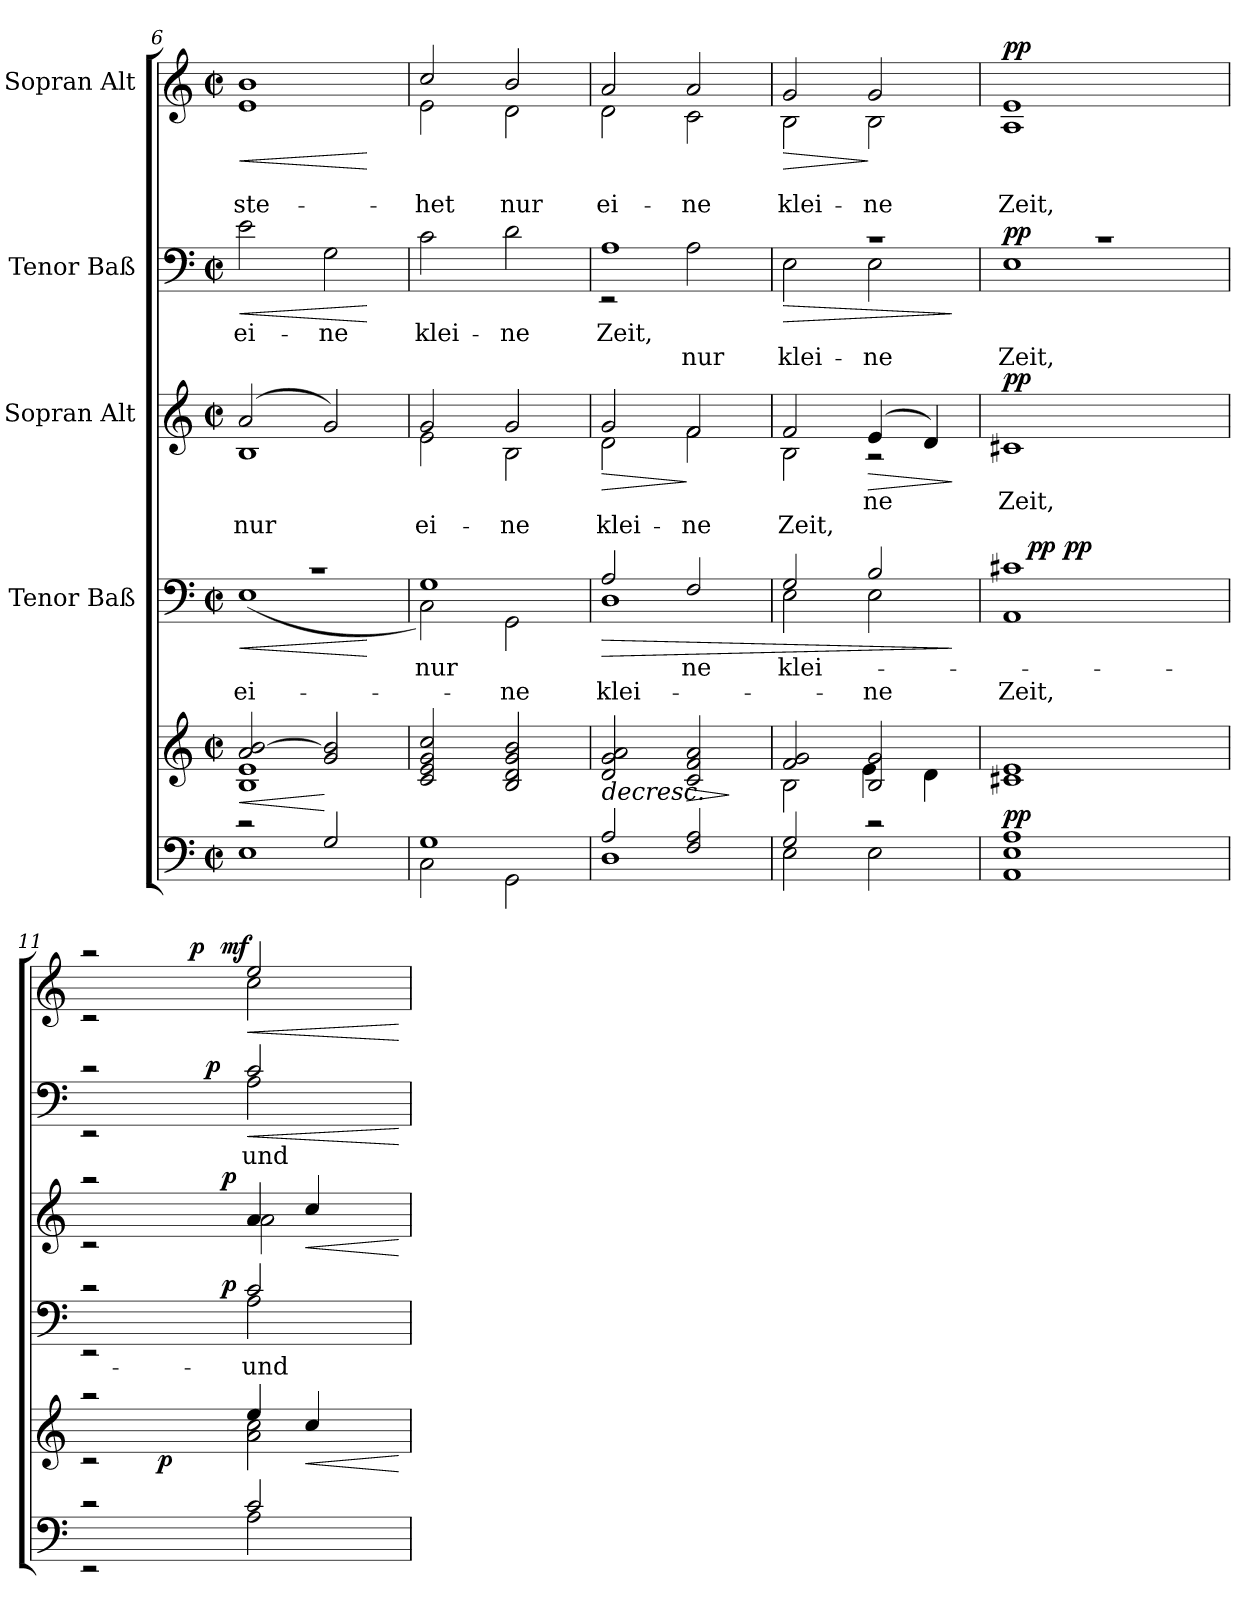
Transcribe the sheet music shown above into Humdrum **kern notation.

**kern	**kern	**dynam	**kern	**text	**text	**dynam	**kern	**text	**text	**dynam	**kern	**text	**text	**dynam	**kern	**text	**text	**dynam
*part5	*part5	*part5	*part4	*part4	*part4	*part4	*part3	*part3	*part3	*part3	*part2	*part2	*part2	*part2	*part1	*part1	*part1	*part1
*staff6	*staff5	*staff5/6	*staff4	*staff4	*staff4	*staff4	*staff3	*staff3	*staff3	*staff3	*staff2	*staff2	*staff2	*staff2	*staff1	*staff1	*staff1	*staff1
*	*	*	*I"Tenor Baß	*	*	*	*I"Sopran Alt	*	*	*	*I"Tenor Baß	*	*	*	*I"Sopran Alt	*	*	*
!!LO:LB:g=z
*clefF4	*clefG2	*	*clefF4	*	*	*	*clefG2	*	*	*	*clefF4	*	*	*	*clefG2	*	*	*
*k[]	*k[]	*	*k[]	*	*	*	*k[]	*	*	*	*k[]	*	*	*	*k[]	*	*	*
*a:	*a:	*	*a:	*	*	*	*a:	*	*	*	*a:	*	*	*	*a:	*	*	*
*M2/2	*M2/2	*	*M2/2	*	*	*	*M2/2	*	*	*	*M2/2	*	*	*	*M2/2	*	*	*
*met(c|)	*met(c|)	*	*met(c|)	*	*	*	*met(c|)	*	*	*	*met(c|)	*	*	*	*met(c|)	*	*	*
=6	=6	=6	=6	=6	=6	=6	=6	=6	=6	=6	=6	=6	=6	=6	=6	=6	=6	=6
*^	*	*	*	*	*	*	*	*	*	*	*	*	*	*	*	*	*	*
!	!	!	!LO:HP:b	!	!	!	!LO:HP:b	!	!	!	!	!	!	!	!LO:HP:b	!	!	!	!LO:HP:b
*	*	*^	*	*^	*	*	*	*^	*	*	*	*	*	*	*	*^	*	*	*
!	!	!	!	!	!	!	!	!	!	!	!	!	!	!	!	!	!	!	!	!	!	!	!LO:HP:n=1:b
2rc	1E	2a/ [>2b/	1B 1e	<	1rc	(1E	.	ei-	<	(2a/	1B	.	nur	.	2e\	ei-	.	<	1b	1e	.	-ste-	< <
2G/	.	2g/ 2b/]	.	[	.	.	.	.	.	2g/)	.	.	.	.	2G\	-ne	.	.	.	.	.	.	.
*v	*v	*	*	*	*v	*v	*	*	*	*v	*v	*	*	*	*	*	*	*	*v	*v	*	*	*
*	*v	*v	*	*	*	*	*	*	*	*	*	*	*	*	*	*	*	*	*
.	.	.	.	.	.	[	.	.	.	.	.	.	.	[	.	.	.	[ [
=7	=7	=7	=7	=7	=7	=7	=7	=7	=7	=7	=7	=7	=7	=7	=7	=7	=7	=7
*^	*	*	*^	*	*	*	*^	*	*	*	*	*	*	*	*^	*	*	*
1G	2C\	2c/ 2e/ 2g/ 2cc/	.	1G	2C\)	nur	.	.	2g/	2e\	.	ei-	.	2c\	klei-	.	.	2cc/	2e\	.	-het	.
.	2GG\	2B/ 2d/ 2g/ 2b/	.	.	2GG\	.	-ne	.	2g/	2B\	.	-ne	.	2d\	-ne	.	.	2b/	2d\	.	nur	.
=8	=8	=8	=8	=8	=8	=8	=8	=8	=8	=8	=8	=8	=8	=8	=8	=8	=8	=8	=8	=8	=8	=8
!	!	!	!LO:HP:b	!	!	!	!	!LO:HP:b	!	!	!	!	!LO:HP:b	!	!	!	!	!	!	!	!	!
*	*	*	*	*	*	*	*	*	*	*	*	*	*	*^	*	*	*	*	*	*	*	*
2A/	1D	2d/ 2g/ 2a/	>	2A/	1D	.	klei-	>	2g/	2d\	.	klei-	>	1A	2rEE	Zeit,	.	.	2a/	2d\	.	ei-	.
!	!	!	!LO:HP:b	!	!	!	!	!	!	!	!	!	!	!	!	!	!	!	!	!	!	!	!
2F/ 2A/	.	2c/ 2f/ 2a/	>	2F/	.	-ne	.	.	2f/	2f\	.	-ne	]	.	2A\	.	nur	.	2a/	2c\	.	-ne	.
*	*	*	*	*v	*v	*	*	*	*	*	*	*	*	*v	*v	*	*	*	*v	*v	*	*	*
*v	*v	*	*	*	*	*	*	*v	*v	*	*	*	*	*	*	*	*	*	*	*
.	.	]	.	.	.	.	.	.	.	.	.	.	.	.	.	.	.	.
=9	=9	=9	=9	=9	=9	=9	=9	=9	=9	=9	=9	=9	=9	=9	=9	=9	=9	=9
*^	*^	*	*^	*	*	*	*^	*	*	*	*	*	*	*	*	*	*	*
!	!	!	!	!	!	!	!	!	!	!	!	!	!	!	!	!	!	!LO:HP:b	!	!	!	!LO:HP:b
*	*	*	*	*	*	*	*	*	*	*	*	*	*	*	*^	*	*	*	*^	*	*	*
2G/	2E\	2f/ 2g/	2B\	.	2G/	2E\	klei-	.	.	2f/	2B\	.	Zeit,	.	1rc	2E\	.	klei-	>	2g/	2B\	.	klei-	>
!	!	!	!	!	!	!	!	!	!	!	!	!	!	!LO:HP:b	!	!	!	!	!	!	!	!	!	!
2rc	2E\	2B/ 2g/	4e\	.	2B/	2E\	.	-ne	.	(4e/	2rA	-ne	.	>	.	2E\	.	-ne	.	2g/	2B\	.	-ne	]
.	.	.	4d\	]	.	.	.	.	.	4d/)	.	.	.	.	.	.	.	.	.	.	.	.	.	.
*v	*v	*	*	*	*v	*v	*	*	*	*v	*v	*	*	*	*v	*v	*	*	*	*v	*v	*	*	*
*	*v	*v	*	*	*	*	*	*	*	*	*	*	*	*	*	*	*	*	*
.	.	.	.	.	.	]	.	.	.	]	.	.	.	]	.	.	.	.
=10	=10	=10	=10	=10	=10	=10	=10	=10	=10	=10	=10	=10	=10	=10	=10	=10	=10	=10
*	*	*	*^	*	*	*	*	*	*	*	*^	*	*	*	*^	*	*	*
!	!	!LO:DY:a=2	!	!	!	!	!	!	!	!	!LO:DY:b	!	!	!	!	!LO:DY:a	!	!	!	!	!LO:DY:a
*	*	*	*^	*^	*	*	*	*	*	*	*	*	*	*	*	*	*	*	*	*	*
1AA 1E 1A	1c#X 1e	pp	1c#X	1AA	16ryy	8.ryy	.	Zeit,	.	1c#X	Zeit,	.	pp	1rc	1E	.	Zeit,	pp	1e	1A	.	Zeit,	pp
!	!	!	!	!	!	!	!	!	!LO:DY:b	!	!	!	!	!	!	!	!	!	!	!	!	!	!
.	.	.	.	.	2...ryy	.	.	.	pp	.	.	.	.	.	.	.	.	.	.	.	.	.	.
!	!	!	!	!	!	!	!	!	!LO:DY:a	!	!	!	!	!	!	!	!	!	!	!	!	!	!
.	.	.	.	.	.	2ryy	.	.	pp	.	.	.	.	.	.	.	.	.	.	.	.	.	.
.	.	.	.	.	.	4ryy	.	.	.	.	.	.	.	.	.	.	.	.	.	.	.	.	.
.	.	.	.	.	.	16ryy	.	.	.	.	.	.	.	.	.	.	.	.	.	.	.	.	.
*	*	*	*	*	*v	*v	*	*	*	*	*	*	*	*	*	*	*	*	*	*	*	*	*
!!LO:PB:g=z
=11	=11	=11	=11	=11	=11	=11	=11	=11	=11	=11	=11	=11	=11	=11	=11	=11	=11	=11	=11	=11	=11	=11
*^	*^	*	*	*	*	*	*	*	*^	*	*	*	*	*^	*	*	*	*^	*	*	*	*
*	*	*	*^	*	*	*	*	*	*	*	*	*^	*	*	*	*	*	*	*	*	*	*	*	*^	*	*	*
2rc	2rEE	2raa	2rc	4ryy	.	2rc	2rEE	4..ryy	.	.	.	2raa	2rc	4..ryy	.	.	.	2rc	2rEE	4ryy	.	.	.	2raa	2rc	4.ryy	4..ryy	.	.	.
.	.	.	.	32ryy	.	.	.	.	.	.	.	.	.	.	.	.	.	.	.	8ryy	.	.	.	.	.	.	.	.	.	.
!	!	!	!	!	!LO:DY:b	!	!	!	!	!	!	!	!	!	!	!	!	!	!	!	!	!	!	!	!	!	!	!	!	!
.	.	.	.	2ryy	p	.	.	.	.	.	.	.	.	.	.	.	.	.	.	.	.	.	.	.	.	.	.	.	.	.
!	!	!	!	!	!	!	!	!	!	!	!	!	!	!	!	!	!	!	!	!	!	!	!	!	!	!	!	!	!	!LO:DY:b
.	.	.	.	.	.	.	.	.	.	.	.	.	.	.	.	.	.	.	.	32ryy	.	.	.	.	.	2ryy	.	.	.	p
!	!	!	!	!	!	!	!	!	!	!	!	!	!	!	!	!	!	!	!	!	!	!	!LO:DY:a	!	!	!	!	!	!	!
.	.	.	.	.	.	.	.	.	.	.	.	.	.	.	.	.	.	.	.	2ryy	.	.	p	.	.	.	.	.	.	.
!	!	!	!	!	!	!	!	!	!	!	!LO:DY:a	!	!	!	!	!	!LO:DY:a	!	!	!	!	!	!	!	!	!	!	!	!	!LO:DY:a
.	.	.	.	.	.	.	.	2ryy	.	.	p	.	.	2ryy	.	.	p	.	.	.	.	.	.	.	.	.	2ryy	.	.	mf
!	!	!	!	!	!	!	!	!	!	!	!	!	!	!	!	!	!	!	!	!	!	!	!LO:HP:b	!	!	!	!	!	!	!LO:HP:b
2c/	2A\	4ee/	2a\ 2cc\	.	.	2c/	2A\	.	und	.	.	4a/	2a\	.	.	.	.	2c/	2A\	.	und	.	<	2ee/	2cc\	.	.	.	.	<
!	!	!	!	!	!LO:HP:b	!	!	!	!	!	!	!	!	!	!	!	!LO:HP:b	!	!	!	!	!	!	!	!	!	!	!	!	!
.	.	4cc/	.	.	<	.	.	.	.	.	.	4cc/	.	.	.	.	<	.	.	.	.	.	.	.	.	.	.	.	.	.
.	.	.	.	8..ryy	.	.	.	.	.	.	.	.	.	.	.	.	.	.	.	.	.	.	.	.	.	.	.	.	.	.
.	.	.	.	.	.	.	.	.	.	.	.	.	.	.	.	.	.	.	.	.	.	.	.	.	.	8ryy	.	.	.	.
.	.	.	.	.	.	.	.	.	.	.	.	.	.	.	.	.	.	.	.	16.ryy	.	.	.	.	.	.	.	.	.	.
.	.	.	.	.	.	.	.	16ryy	.	.	.	.	.	16ryy	.	.	.	.	.	.	.	.	.	.	.	.	16ryy	.	.	.
*v	*v	*	*	*	*	*	*	*	*	*	*	*	*	*	*	*	*	*	*	*	*	*	*	*	*	*	*	*	*	*
.	.	.	.	[	.	.	.	.	.	.	.	.	.	.	.	[	.	.	.	.	.	[	.	.	.	.	.	.	[
*	*v	*v	*v	*	*	*	*	*	*	*	*v	*v	*v	*	*	*	*v	*v	*v	*	*	*	*v	*v	*v	*v	*	*	*
*	*	*	*v	*v	*v	*	*	*	*	*	*	*	*	*	*	*	*	*	*	*
=	=	=	=	=	=	=	=	=	=	=	=	=	=	=	=	=	=	=
*-	*-	*-	*-	*-	*-	*-	*-	*-	*-	*-	*-	*-	*-	*-	*-	*-	*-	*-
